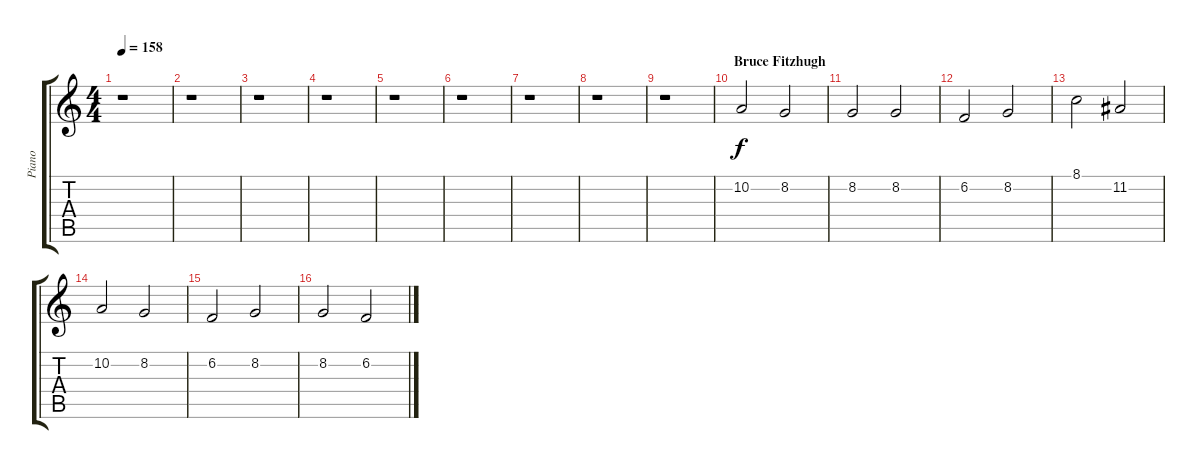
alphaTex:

\track ("Piano" "Piano") {instrument brightacousticpiano}
\staff {score tabs}
\tuning (E4 B3 G3 D3 A2 E2) {hide}
\ts (4 4)
\tempo 158
\clef g2
\ks c
r.1{dy f} |
r.1 |
r.1 |
r.1 |
r.1 |
r.1 |
r.1 |
r.1 |
r.1 |
\section ("" "Bruce Fitzhugh")
10.2.2 8.2.2 |
8.2.2 8.2.2 |
6.2.2 8.2.2 |
8.1.2 11.2.2 |
10.2.2 8.2.2 |
6.2.2 8.2.2 |
8.2.2 6.2.2
